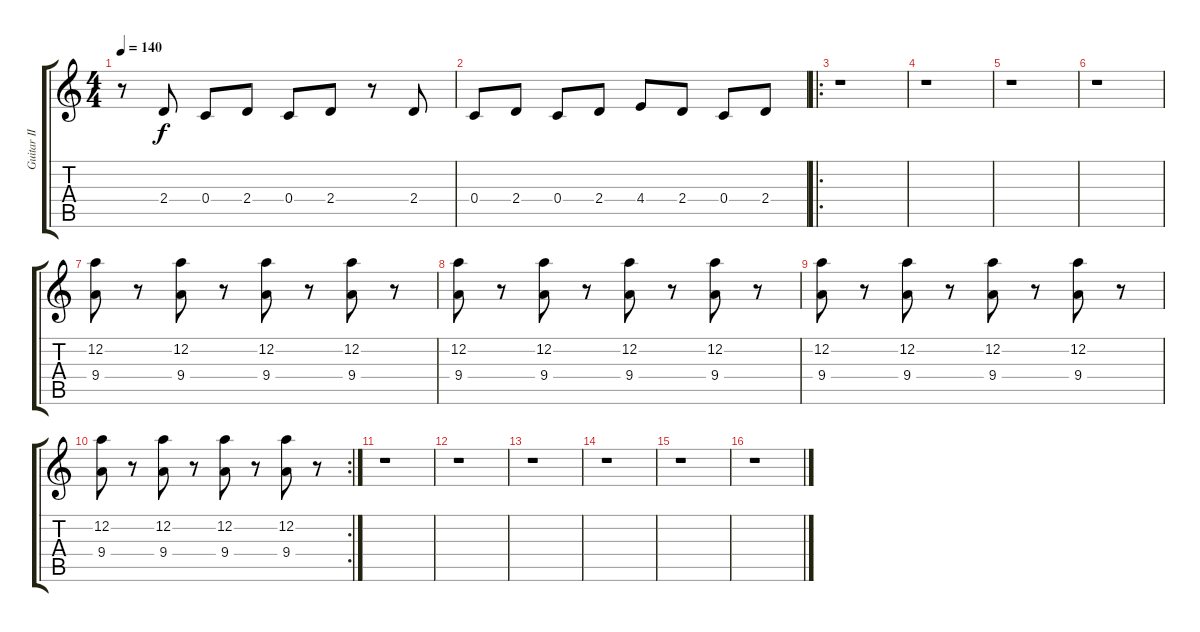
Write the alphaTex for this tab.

\track ("Guitar II" "Guitar II") {instrument distortionguitar}
\staff {score tabs}
\tuning (D4 A3 F3 C3 G2 D2) {hide}
\ts (4 4)
\tempo 140
\clef g2
\ks c
r.8{dy f} 2.4.8 0.4.8 2.4.8 0.4.8 2.4.8 r.8 2.4.8 |
0.4.8 2.4.8 0.4.8 2.4.8 4.4.8 2.4.8 0.4.8 2.4.8 |
\ro
r.1 |
r.1 |
r.1 |
r.1 |
(12.2 9.4).8{volume 11 instrument electricguitarclean} r.8 (12.2 9.4).8 r.8 (12.2 9.4).8 r.8 (12.2 9.4).8 r.8 |
(12.2 9.4).8 r.8 (12.2 9.4).8 r.8 (12.2 9.4).8 r.8 (12.2 9.4).8 r.8 |
(12.2 9.4).8 r.8 (12.2 9.4).8 r.8 (12.2 9.4).8 r.8 (12.2 9.4).8 r.8 |
\rc 2
(12.2 9.4).8 r.8 (12.2 9.4).8 r.8 (12.2 9.4).8 r.8 (12.2 9.4).8 r.8 |
r.1{volume 14 instrument distortionguitar} |
r.1 |
r.1 |
r.1 |
r.1 |
r.1
